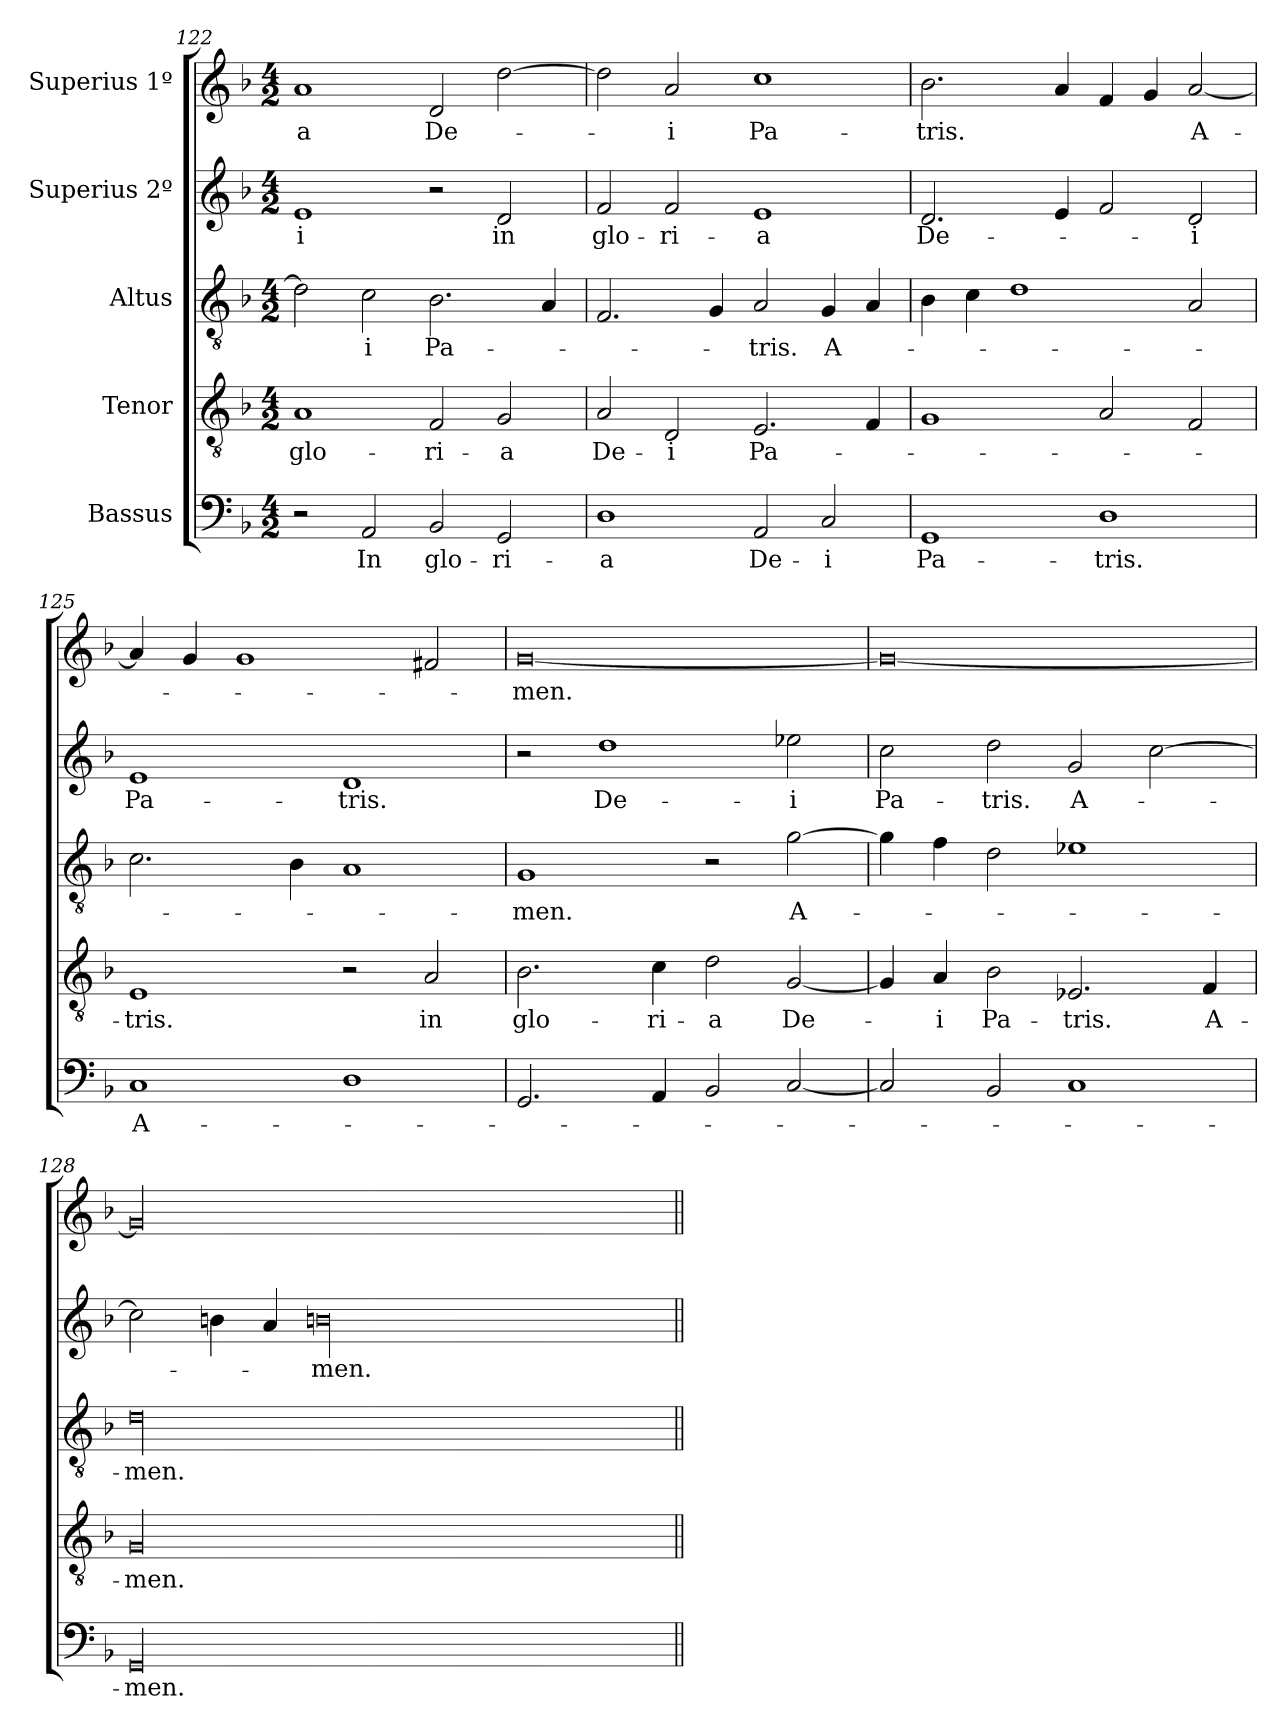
**kern	**text	**kern	**text	**kern	**text	**kern	**text	**kern	**text
*part5	*part5	*part4	*part4	*part3	*part3	*part2	*part2	*part1	*part1
*staff5	*staff5	*staff4	*staff4	*staff3	*staff3	*staff2	*staff2	*staff1	*staff1
*I"Bassus	*	*I"Tenor	*	*I"Altus	*	*I"Superius 2º	*	*I"Superius 1º	*
*clefF4	*	*clefGv2	*	*clefGv2	*	*clefG2	*	*clefG2	*
*k[b-]	*	*k[b-]	*	*k[b-]	*	*k[b-]	*	*k[b-]	*
*M4/2	*	*M4/2	*	*M4/2	*	*M4/2	*	*M4/2	*
=122	=122	=122	=122	=122	=122	=122	=122	=122	=122
2r	.	1A/	glo-	2d\]	.	1e/	-i	1a/	-a
2AA/	In	.	.	2c\	-i	.	.	.	.
2BB-/	glo-	2F/	-ri-	2.B-\	Pa-	2r	.	2d/	De-
2GG/	-ri-	2G/	-a	.	.	2d/	in	[2dd\	.
.	.	.	.	4A/	.	.	.	.	.
=123	=123	=123	=123	=123	=123	=123	=123	=123	=123
1D\	-a	2A/	De-	2.F/	.	2f/	glo-	2dd\]	.
.	.	2D/	-i	.	.	2f/	-ri-	2a/	-i
.	.	.	.	4G/	.	.	.	.	.
2AA/	De-	2.E/	Pa-	2A/	-tris.	1e/	-a	1cc\	Pa-
2C/	-i	.	.	4G/	A-	.	.	.	.
.	.	4F/	.	4A/	.	.	.	.	.
=124	=124	=124	=124	=124	=124	=124	=124	=124	=124
1GG/	Pa-	1G/	.	4B-\	.	2.d/	De-	2.b-\	-tris.
.	.	.	.	4c\	.	.	.	.	.
.	.	.	.	1d\	.	.	.	.	.
.	.	.	.	.	.	4e/	.	4a/	.
1D\	-tris.	2A/	.	.	.	2f/	.	4f/	.
.	.	.	.	.	.	.	.	4g/	.
.	.	2F/	.	2A/	.	2d/	-i	[2a/	A-
=125	=125	=125	=125	=125	=125	=125	=125	=125	=125
1C/	A-	1E/	-tris.	2.c\	.	1e/	Pa-	4a/]	.
.	.	.	.	.	.	.	.	4g/	.
.	.	.	.	.	.	.	.	1g/	.
.	.	.	.	4B-\	.	.	.	.	.
1D\	.	2r	.	1A/	.	1d/	-tris.	.	.
.	.	2A/	in	.	.	.	.	2f#X/	.
=126	=126	=126	=126	=126	=126	=126	=126	=126	=126
2.GG/	.	2.B-\	glo-	1G/	-men.	2r	.	[0g/	-men.
.	.	.	.	.	.	1dd\	De-	.	.
4AA/	.	4c\	-ri-	.	.	.	.	.	.
2BB-/	.	2d\	-a	2r	.	.	.	.	.
[2C/	.	[2G/	De-	[2g\	A-	2ee-X\	-i	.	.
=127	=127	=127	=127	=127	=127	=127	=127	=127	=127
2C/]	.	4G/]	.	4g\]	.	2cc\	Pa-	0g/_	.
.	.	4A/	-i	4f\	.	.	.	.	.
2BB-/	.	2B-\	Pa-	2d\	.	2dd\	-tris.	.	.
1C/	.	2.E-X/	-tris.	1e-X\	.	2g/	A-	.	.
.	.	.	.	.	.	[2cc\	.	.	.
.	.	4F/	A-	.	.	.	.	.	.
=128	=128	=128	=128	=128	=128	=128	=128	=128	=128
00GG/	-men.	00G/	-men.	00d\	-men.	2cc\]	.	00g/]	.
.	.	.	.	.	.	4b\	.	.	.
.	.	.	.	.	.	4a/	.	.	.
.	.	.	.	.	.	00bn\	-men.	.	.
1ryy	.	1ryy	.	1ryy	.	.	.	1ryy	.
=||	=||	=||	=||	=||	=||	=||	=||	=||	=||
*-	*-	*-	*-	*-	*-	*-	*-	*-	*-
